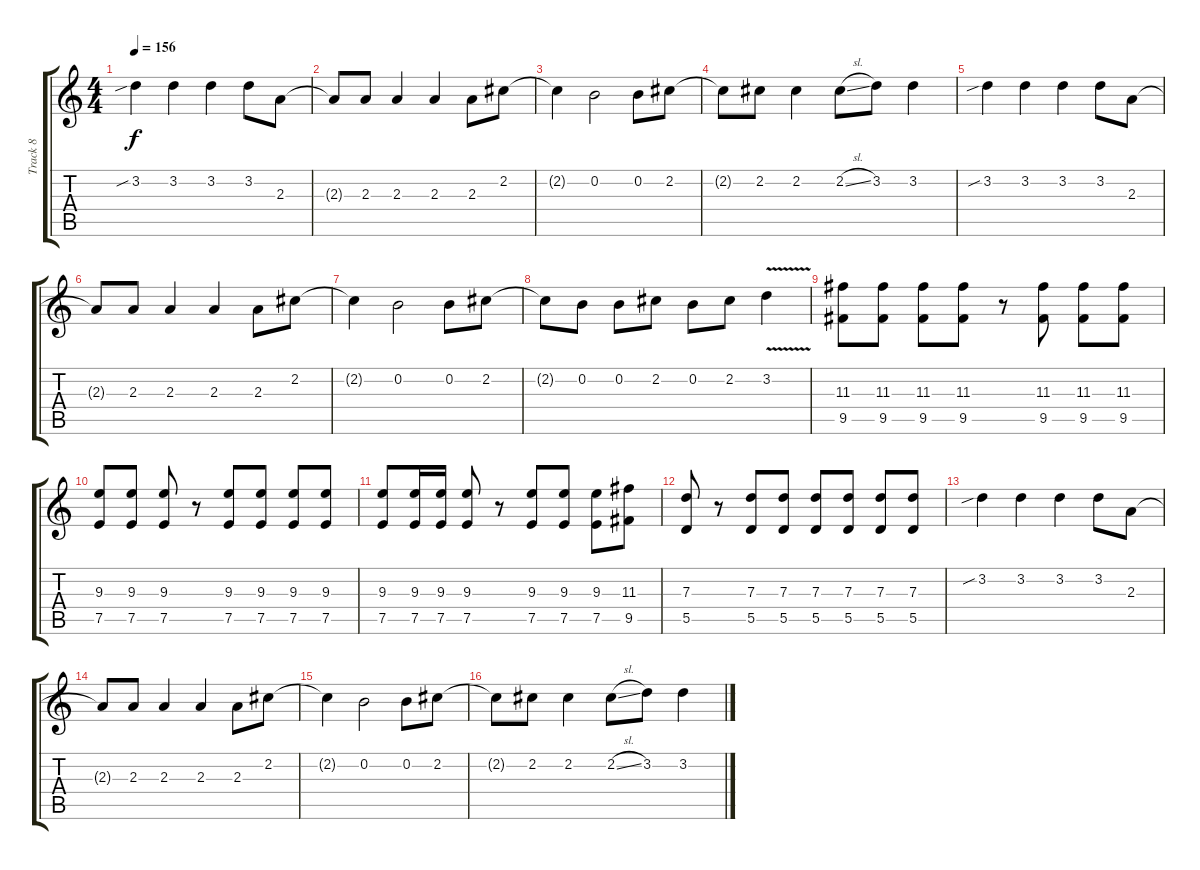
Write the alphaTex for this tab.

\track ("Track 8" "Track 8") {instrument distortionguitar}
\staff {score tabs}
\tuning (E4 B3 G3 D3 A2 E2) {hide}
\ts (4 4)
\tempo 156
\clef g2
\ks c
3.2{sib}.4{dy f volume 13} 3.2.4 3.2.4 3.2.8 2.3.8 |
2.3{t}.8 2.3.8 2.3.4 2.3.4 2.3.8 2.2.8 |
2.2{t}.4 0.2.2 0.2.8 2.2.8 |
2.2{t}.8 2.2.8 2.2.4 2.2{sl}.8 3.2.8 3.2.4 |
3.2{sib}.4 3.2.4 3.2.4 3.2.8 2.3.8 |
2.3{t}.8 2.3.8 2.3.4 2.3.4 2.3.8 2.2.8 |
2.2{t}.4 0.2.2 0.2.8 2.2.8 |
2.2{t}.8 0.2.8 0.2.8 2.2.8 0.2.8 2.2.8 3.2{v}.4 |
(11.3 9.5).8 (11.3 9.5).8 (11.3 9.5).8 (11.3 9.5).8 r.8 (11.3 9.5).8 (11.3 9.5).8 (11.3 9.5).8 |
(9.3 7.5).8 (9.3 7.5).8 (9.3 7.5).8 r.8 (9.3 7.5).8 (9.3 7.5).8 (9.3 7.5).8 (9.3 7.5).8 |
(9.3 7.5).8 (9.3 7.5).16 (9.3 7.5).16 (9.3 7.5).8 r.8 (9.3 7.5).8 (9.3 7.5).8 (9.3 7.5).8 (11.3 9.5).8 |
(7.3 5.5).8 r.8 (7.3 5.5).8 (7.3 5.5).8 (7.3 5.5).8 (7.3 5.5).8 (7.3 5.5).8 (7.3 5.5).8 |
3.2{sib}.4{volume 13} 3.2.4 3.2.4 3.2.8 2.3.8 |
2.3{t}.8 2.3.8 2.3.4 2.3.4 2.3.8 2.2.8 |
2.2{t}.4 0.2.2 0.2.8 2.2.8 |
2.2{t}.8 2.2.8 2.2.4 2.2{sl}.8 3.2.8 3.2.4
